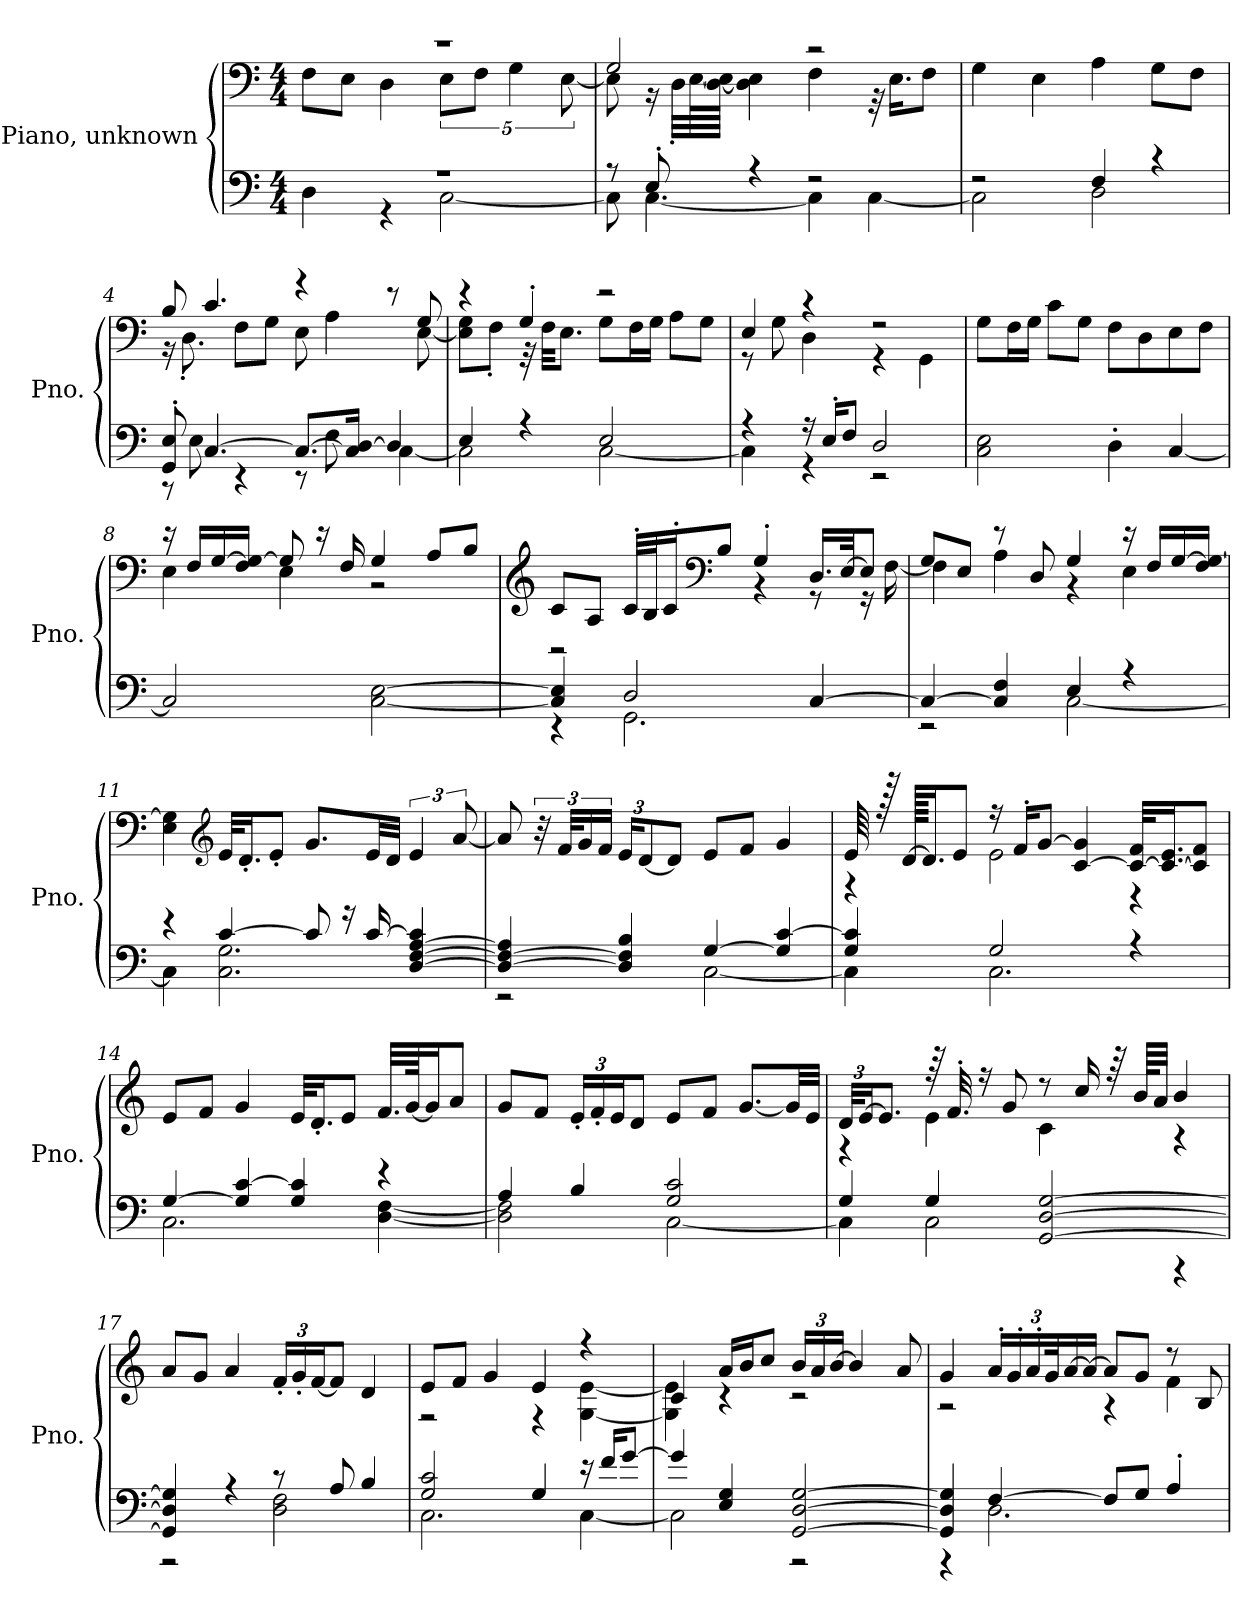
**kern	**kern
*part1	*part1
*staff2	*staff1
*I"Piano, unknown	*
*I'Pno.	*
*clefF4	*clefF4
*k[]	*k[]
*M4/4	*M4/4
*MM117	*MM117
=1	=1
*^	*^
1r	4D\	1r	8F\L
.	.	.	8E\J
.	4r	.	4D\
.	[2C\	.	10E\L
.	.	.	10F\J
.	.	.	5G\
.	.	.	[10E\
=2	=2	=2	=2
8r	8C\]	2G/	8E\]
8E'/	[4.C\	.	16r
.	.	.	32D'\LLL
.	.	.	[64E\L
.	.	.	[64D\ 64E\]JJJJ
4r	.	.	4D\] 4E\
2r	4C\]	2r	4F\
.	[4C\	.	32r
.	.	.	16.E\KL
.	.	.	8F\J
*	*	*v	*v
=3	=3	=3
2r	2C\]	4G\
.	.	4E\
4F/	2D\	4A\
4r	.	8G\L
.	.	8F\J
=4	=4	=4
*	*	*^
8GG/' 8E/'	8r	8B/	16r
.	.	.	8.D'\
[4.C/	8E\	4.c/	.
.	4r	.	8F\L
.	.	.	8G\J
8.C/L_	8r	4r	8E\
.	8F\	.	4A\
16C/] [16D/Jk	.	.	.
4D/]	[4C\	8r	.
.	.	8G/	[8E\
!!LO:LB:g=z	!!
=5	=5	=5	=5
4E/	2C\]	4r	8E\] 8G\L
.	.	.	8F'\J
4r	.	4G'/	32r
.	.	.	32F\KKL
.	.	.	8.E\J
2E/	[2C\	2r	8G\L
.	.	.	16F\L
.	.	.	16G\JJ
.	.	.	8A\L
.	.	.	8G\J
=6	=6	=6	=6
4r	4C\]	4E/	8r
.	.	.	8G\
16r	4r	4r	4D\
16E'/KL	.	.	.
8F/J	.	.	.
2D/	2r	2r	4r
.	.	.	4GG\
*v	*v	*	*
*	*v	*v
=7	=7
2C\ 2E\	8G\L
.	16F\L
.	16G\JJ
.	8c\L
.	8G\J
4D'\	8F\L
.	8D\
[4C/	8E\
.	8F\J
=8	=8
*	*^
2C/]	16r	4E\
.	16F/LL	.
.	[16G/	.
.	16F/ 16G/_JJ	.
.	8G/]	4E\
.	16r	.
.	16F/	.
[2C\ [2E\	4G/	2r
.	8A/L	.
.	8B/J	.
!!LO:LB:g=z	!!
=9	=9	=9
*	*clefG2	*
*^	*	*
4C/] 4E/]	4r	8c/L	2r
.	.	8A/J	.
2D/	2.GG\	32c'/LLL	.
.	.	32B/J	.
.	.	16c'/J	.
*	*	*clefF4	*
.	.	8B/J	.
.	.	4G'/	4r
[4C/	.	16.D/LL	8r
.	.	[32E/JK	.
.	.	8E/J]	16r
.	.	.	[16F\
=10	=10	=10	=10
4C/_	2r	8G/L	4F\]
.	.	8E/J	.
4C/] 4F/	.	8r	4A\
.	.	8D/	.
4E/	[2C\	4G/	4r
4r	.	16r	4E\
.	.	16F/LL	.
.	.	[16G/	.
.	.	16F/ 16G/_JJ	.
*	*	*v	*v
=11	=11	=11
4r	4C\]	4E\ 4G\]
*	*	*clefG2
[4c/	2.C\ 2.G\	32e/KLL
.	.	16.d'/J
.	.	8e'/J
8c/]	.	8.g/L
16r	.	.
[16c/	.	32e/LL
.	.	32d/JJJ
[4D/ [4F/ [4A/ 4c/]	.	6e/
.	.	[12a/
!!LO:LB:g=z
=12	=12	=12
4D/_ 4F/_ 4A/]	2r	8a/]
.	.	48r
.	.	48f/KLL
.	.	24g/
.	.	24f/JJ
*	*	*Xbrackettup
4D/] 4F/] 4B/	.	24e/KL
.	.	[12d/
.	.	8d/J]
[4G/	[2C\	8e/L
.	.	8f/J
4G/] [4c/	.	4g/
=13	=13	=13
*	*	*^
4G/ 4c/]	4C\]	64e/	4r
.	.	128r	.
.	.	[128d/KKKLL	.
.	.	16.d/J]	.
.	.	8e/J	.
2G/	2.C\	16r	2e\
.	.	16f'/KL	.
.	.	[8g/J	.
.	.	[4c/ 4g/]	.
4r	.	32c/_ 32f/KLL	4r
.	.	16.c/_ 16.e/J	.
.	.	8c/] 8f/J	.
*	*	*v	*v
=14	=14	=14
[4G/	2.C\	8e/L
.	.	8f/J
4G/] [4c/	.	4g/
4G/ 4c/]	.	32e/KLL
.	.	16.d'/J
.	.	8e/J
4r	[4D\ [4F\	32.f/LLL
.	.	[64g/JK
.	.	16g/J]
.	.	8a/J
!!LO:LB:g=z
=15	=15	=15
4A/	2D\] 2F\]	8g/L
.	.	8f/J
4B/	.	24e'/LL
.	.	24f'/
.	.	24e/J
.	.	8d/J
2G/ 2c/	[2C\	8e/L
.	.	8f/J
.	.	[8.g/L
.	.	32g/LL]
.	.	32e/JJJ
=16	=16	=16
*	*	*^
4G/	4C\]	48d/KLL	4r
.	.	[24e/J	.
.	.	8.e/J]	.
4G/	2C\	64r	4e\
.	.	32.f'/	.
.	.	16r	.
.	.	8g/	.
[2GG/ [2D/ [2G/	.	8r	4c\
.	.	16cc/	.
.	.	64r	.
.	.	64b/KLLL	.
.	.	32a/JJJ	.
.	4r	4b/	4r
*	*	*v	*v
=17	=17	=17
4GG/] 4D/] 4G/]	2r	8a/L
.	.	8g/J
4r	.	4a/
8r	2D\ 2F\	24f'/LL
.	.	24g'/
.	.	[24f/J
8A/	.	8f/J]
4B/	.	4d/
=18	=18	=18
*	*	*^
2G/ 2c/	2.C\	8e/L	2r
.	.	8f/J	.
.	.	4g/	.
4G/	.	4e/	4r
16r	[4C\	4r	[4G\ [4e\
16f/KL	.	.	.
[8g/J	.	.	.
!!LO:LB:g=z	!!
=19	=19	=19	=19
4g/]	2C\]	4c/	4G\] 4e\]
4E/ 4G/	.	16a/LL	4r
.	.	16b/J	.
.	.	8cc/J	.
[2GG/ [2D/ [2G/	2r	24b/LL	2r
.	.	24a/	.
.	.	[24b/JJ	.
.	.	4b/]	.
.	.	8a/	.
=20	=20	=20	=20
4GG/] 4D/] 4G/]	4r	4g/	2r
[4F/	2.D\	24a'/LL	.
.	.	24g'/	.
.	.	24a'/	.
.	.	48g/K	.
.	.	[24a/	.
.	.	16a/JJ_	.
8F/L]	.	8a/L]	4r
8G/J	.	8g/J	.
4A'/	.	8r	4f\
.	.	8B/	.
*v	*v	*	*
*	*v	*v
=	=
*-	*-
